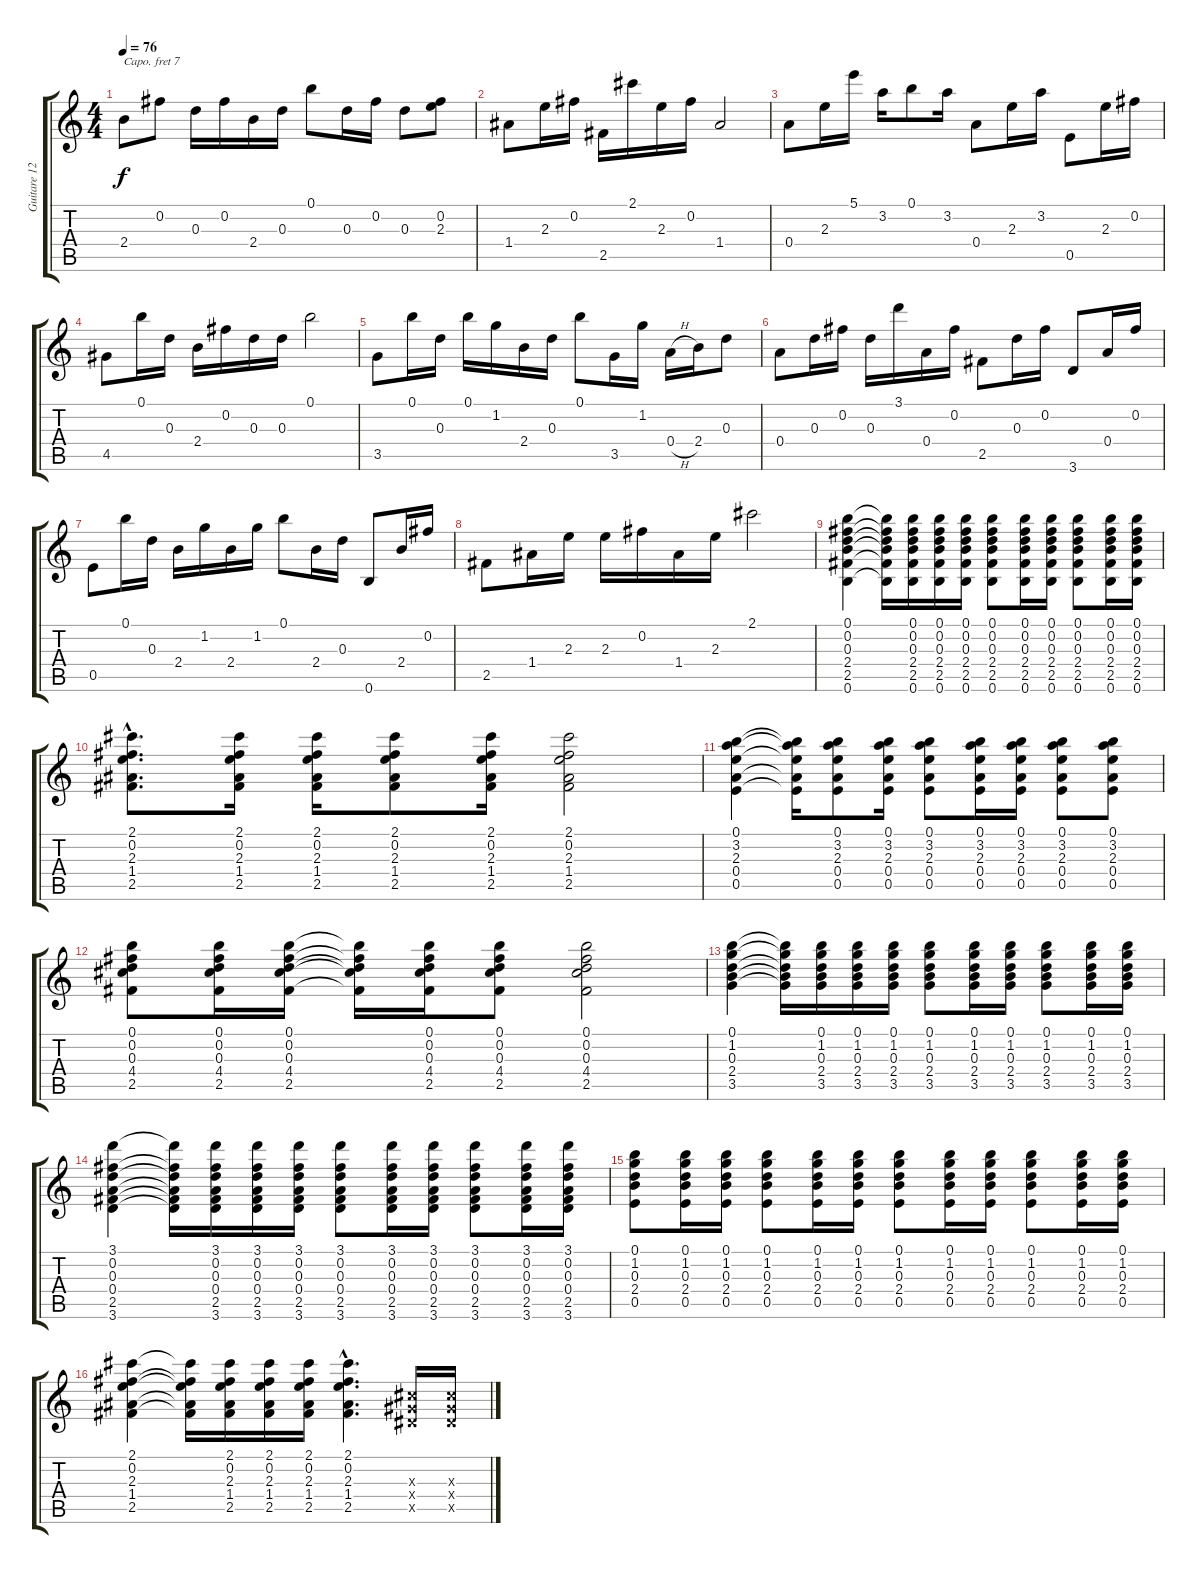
\track ("Guitare 12 cordes (1)" "Guitare 12") {instrument acousticguitarsteel}
\staff {score tabs}
\capo 7
\tuning (E4 B3 G3 D3 A2 E2) {hide}
\ts (4 4)
\tempo 76
\clef g2
\ks c
2.4.8{dy f} 0.2.8 0.3.16 0.2.16 2.4.16 0.3.16 0.1.8 0.3.16 0.2.16 0.3.8 (0.2 2.3).8 |
1.4.8 2.3.16 0.2.16 2.5.16 2.1.16 2.3.16 0.2.16 1.4.2 |
0.4.8 2.3.16 5.1.16 3.2.16 0.1.8 3.2.16 0.4.8 2.3.16 3.2.16 0.5.8 2.3.16 0.2.16 |
4.5.8 0.1.16 0.3.16 2.4.16 0.2.16 0.3.16 0.3.16 0.1.2 |
3.5.8 0.1.16 0.3.16 0.1.16 1.2.16 2.4.16 0.3.16 0.1.8 3.5.16 1.2.16 0.4{h}.16 2.4.16 0.3.8 |
0.4.8 0.3.16 0.2.16 0.3.16 3.1.16 0.4.16 0.2.16 2.5.8 0.3.16 0.2.16 3.6.8 0.4.16 0.2.16 |
0.5.8 0.1.16 0.3.16 2.4.16 1.2.16 2.4.16 1.2.16 0.1.8 2.4.16 0.3.16 0.6.8 2.4.16 0.2.16 |
2.5.8 1.4.16 2.3.16 2.3.16 0.2.16 1.4.16 2.3.16 2.1.2 |
(0.1 0.2 0.3 2.4 2.5 0.6).4 (0.1{t} 0.2{t} 0.3{t} 2.4{t} 2.5{t} 0.6{t}).16 (0.1 0.2 0.3 2.4 2.5 0.6).16 (0.1 0.2 0.3 2.4 2.5 0.6).16 (0.1 0.2 0.3 2.4 2.5 0.6).16 (0.1 0.2 0.3 2.4 2.5 0.6).8 (0.1 0.2 0.3 2.4 2.5 0.6).16 (0.1 0.2 0.3 2.4 2.5 0.6).16 (0.1 0.2 0.3 2.4 2.5 0.6).8 (0.1 0.2 0.3 2.4 2.5 0.6).16 (0.1 0.2 0.3 2.4 2.5 0.6).16 |
(2.1{hac} 0.2{hac} 2.3{hac} 1.4{hac} 2.5{hac}).8{d} (2.1 0.2 2.3 1.4 2.5).16 (2.1 0.2 2.3 1.4 2.5).16 (2.1 0.2 2.3 1.4 2.5).8 (2.1 0.2 2.3 1.4 2.5).16 (2.1 0.2 2.3 1.4 2.5).2 |
(0.1 3.2 2.3 0.4 0.5).4 (0.1{t} 3.2{t} 2.3{t} 0.4{t} 0.5{t}).16 (0.1 3.2 2.3 0.4 0.5).8 (0.1 3.2 2.3 0.4 0.5).16 (0.1 3.2 2.3 0.4 0.5).8 (0.1 3.2 2.3 0.4 0.5).16 (0.1 3.2 2.3 0.4 0.5).16 (0.1 3.2 2.3 0.4 0.5).8 (0.1 3.2 2.3 0.4 0.5).8 |
(0.1 0.2 0.3 4.4 2.5).8 (0.1 0.2 0.3 4.4 2.5).16 (0.1 0.2 0.3 4.4 2.5).16 (0.1{t} 0.2{t} 0.3{t} 4.4{t} 2.5{t}).16 (0.1 0.2 0.3 4.4 2.5).16 (0.1 0.2 0.3 4.4 2.5).8 (0.1 0.2 0.3 4.4 2.5).2 |
(0.1 1.2 0.3 2.4 3.5).4 (0.1{t} 1.2{t} 0.3{t} 2.4{t} 3.5{t}).16 (0.1 1.2 0.3 2.4 3.5).16 (0.1 1.2 0.3 2.4 3.5).16 (0.1 1.2 0.3 2.4 3.5).16 (0.1 1.2 0.3 2.4 3.5).8 (0.1 1.2 0.3 2.4 3.5).16 (0.1 1.2 0.3 2.4 3.5).16 (0.1 1.2 0.3 2.4 3.5).8 (0.1 1.2 0.3 2.4 3.5).16 (0.1 1.2 0.3 2.4 3.5).16 |
(3.1 0.2 0.3 0.4 2.5 3.6).4 (3.1{t} 0.2{t} 0.3{t} 0.4{t} 2.5{t} 3.6{t}).16 (3.1 0.2 0.3 0.4 2.5 3.6).16 (3.1 0.2 0.3 0.4 2.5 3.6).16 (3.1 0.2 0.3 0.4 2.5 3.6).16 (3.1 0.2 0.3 0.4 2.5 3.6).8 (3.1 0.2 0.3 0.4 2.5 3.6).16 (3.1 0.2 0.3 0.4 2.5 3.6).16 (3.1 0.2 0.3 0.4 2.5 3.6).8 (3.1 0.2 0.3 0.4 2.5 3.6).16 (3.1 0.2 0.3 0.4 2.5 3.6).16 |
(0.1 1.2 0.3 2.4 0.5).8 (0.1 1.2 0.3 2.4 0.5).16 (0.1 1.2 0.3 2.4 0.5).16 (0.1 1.2 0.3 2.4 0.5).8 (0.1 1.2 0.3 2.4 0.5).16 (0.1 1.2 0.3 2.4 0.5).16 (0.1 1.2 0.3 2.4 0.5).8 (0.1 1.2 0.3 2.4 0.5).16 (0.1 1.2 0.3 2.4 0.5).16 (0.1 1.2 0.3 2.4 0.5).8 (0.1 1.2 0.3 2.4 0.5).16 (0.1 1.2 0.3 2.4 0.5).16 |
(2.1 0.2 2.3 1.4 2.5).4 (2.1{t} 0.2{t} 2.3{t} 1.4{t} 2.5{t}).16 (2.1 0.2 2.3 1.4 2.5).16 (2.1 0.2 2.3 1.4 2.5).16 (2.1 0.2 2.3 1.4 2.5).16 (2.1{hac} 0.2{hac} 2.3{hac} 1.4{hac} 2.5{hac}).4{d} (-1.3{x} -1.4{x} -1.5{x}).16 (-1.3{x} -1.4{x} -1.5{x}).16
